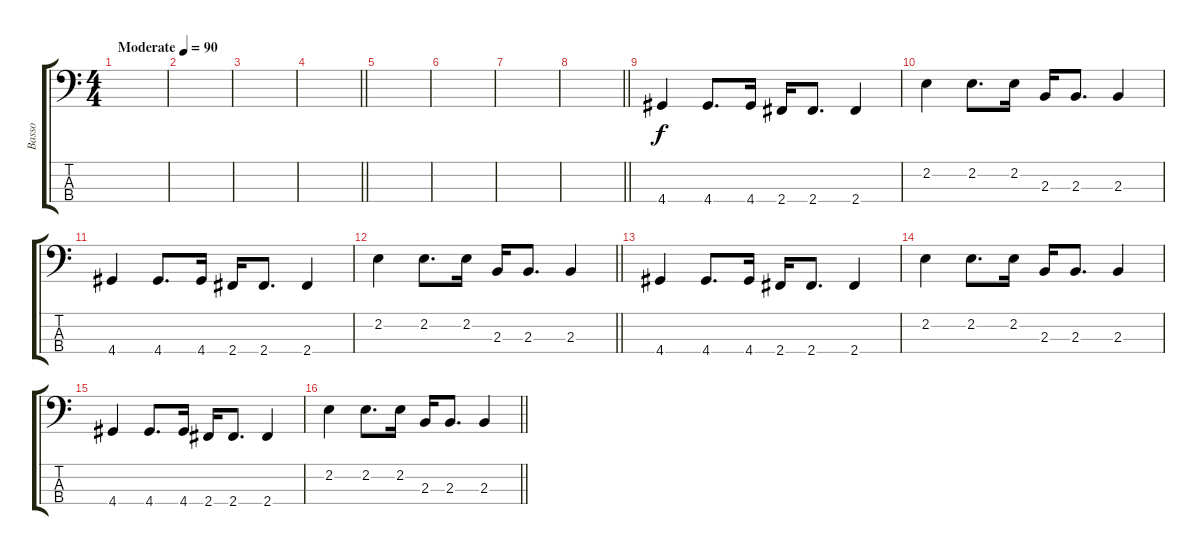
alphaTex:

\track ("Basso" "Basso") {instrument electricbasspick}
\staff {score tabs}
\tuning (G2 D2 A1 E1) {hide}
\ts (4 4)
\tempo (90 "Moderate")
\clef f4
\ks c
|
|
|
\barLineRight lightlight
|
|
|
|
\barLineRight lightlight
|
4.4.4 4.4.8{d} 4.4.16 2.4.16 2.4.8{d} 2.4.4 |
2.2.4 2.2.8{d} 2.2.16 2.3.16 2.3.8{d} 2.3.4 |
4.4.4 4.4.8{d} 4.4.16 2.4.16 2.4.8{d} 2.4.4 |
\barLineRight lightlight
2.2.4 2.2.8{d} 2.2.16 2.3.16 2.3.8{d} 2.3.4 |
4.4.4 4.4.8{d} 4.4.16 2.4.16 2.4.8{d} 2.4.4 |
2.2.4 2.2.8{d} 2.2.16 2.3.16 2.3.8{d} 2.3.4 |
4.4.4 4.4.8{d} 4.4.16 2.4.16 2.4.8{d} 2.4.4 |
\barLineRight lightlight
2.2.4 2.2.8{d} 2.2.16 2.3.16 2.3.8{d} 2.3.4
